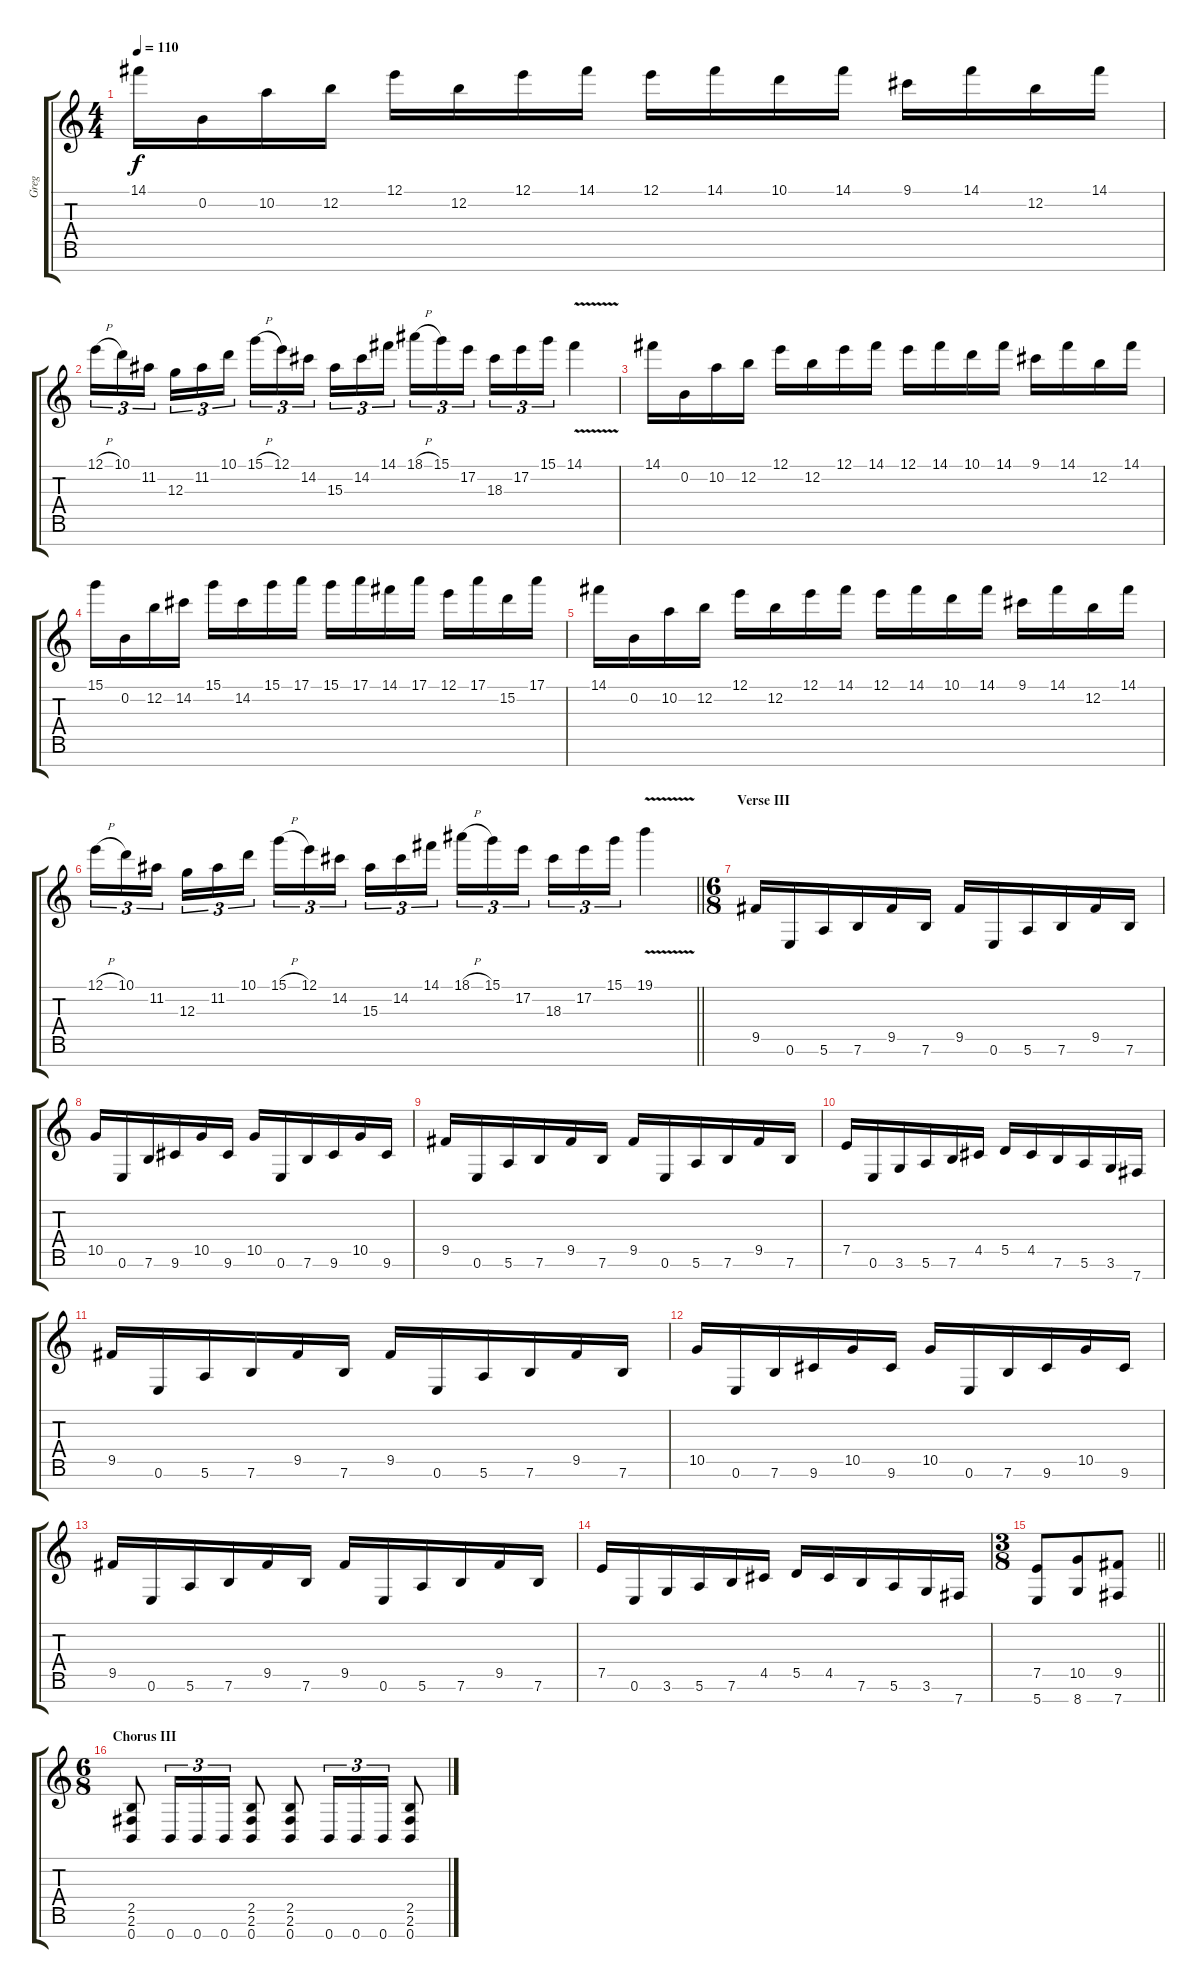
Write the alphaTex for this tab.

\track ("Greg" "Greg") {instrument distortionguitar}
\staff {score tabs}
\tuning (E4 B3 G3 D3 A2 E2 B1) {hide}
\ts (4 4)
\tempo 110
\clef g2
\ks c
14.1.16{dy f} 0.2.16 10.2.16 12.2.16 12.1.16 12.2.16 12.1.16 14.1.16 12.1.16 14.1.16 10.1.16 14.1.16 9.1.16 14.1.16 12.2.16 14.1.16 |
12.1{h}.16{tu (3 2)} 10.1.16{tu (3 2)} 11.2.16{tu (3 2) beam splitsecondary} 12.3.16{tu (3 2)} 11.2.16{tu (3 2)} 10.1.16{tu (3 2)} 15.1{h}.16{tu (3 2)} 12.1.16{tu (3 2)} 14.2.16{tu (3 2) beam splitsecondary} 15.3.16{tu (3 2)} 14.2.16{tu (3 2)} 14.1.16{tu (3 2)} 18.1{h}.16{tu (3 2)} 15.1.16{tu (3 2)} 17.2.16{tu (3 2) beam splitsecondary} 18.3.16{tu (3 2)} 17.2.16{tu (3 2)} 15.1.16{tu (3 2)} 14.1{v}.4 |
14.1.16 0.2.16 10.2.16 12.2.16 12.1.16 12.2.16 12.1.16 14.1.16 12.1.16 14.1.16 10.1.16 14.1.16 9.1.16 14.1.16 12.2.16 14.1.16 |
15.1.16 0.2.16 12.2.16 14.2.16 15.1.16 14.2.16 15.1.16 17.1.16 15.1.16 17.1.16 14.1.16 17.1.16 12.1.16 17.1.16 15.2.16 17.1.16 |
14.1.16 0.2.16 10.2.16 12.2.16 12.1.16 12.2.16 12.1.16 14.1.16 12.1.16 14.1.16 10.1.16 14.1.16 9.1.16 14.1.16 12.2.16 14.1.16 |
\barLineRight lightlight
12.1{h}.16{tu (3 2)} 10.1.16{tu (3 2)} 11.2.16{tu (3 2) beam splitsecondary} 12.3.16{tu (3 2)} 11.2.16{tu (3 2)} 10.1.16{tu (3 2)} 15.1{h}.16{tu (3 2)} 12.1.16{tu (3 2)} 14.2.16{tu (3 2) beam splitsecondary} 15.3.16{tu (3 2)} 14.2.16{tu (3 2)} 14.1.16{tu (3 2)} 18.1{h}.16{tu (3 2)} 15.1.16{tu (3 2)} 17.2.16{tu (3 2) beam splitsecondary} 18.3.16{tu (3 2)} 17.2.16{tu (3 2)} 15.1.16{tu (3 2)} 19.1{v}.4 |
\ts (6 8)
\section ("" "Verse III")
9.5.16 0.6.16 5.6.16 7.6.16 9.5.16 7.6.16 9.5.16 0.6.16 5.6.16 7.6.16 9.5.16 7.6.16 |
10.5.16 0.6.16 7.6.16 9.6.16 10.5.16 9.6.16 10.5.16 0.6.16 7.6.16 9.6.16 10.5.16 9.6.16 |
9.5.16 0.6.16 5.6.16 7.6.16 9.5.16 7.6.16 9.5.16 0.6.16 5.6.16 7.6.16 9.5.16 7.6.16 |
7.5.16 0.6.16 3.6.16 5.6.16 7.6.16 4.5.16 5.5.16 4.5.16 7.6.16 5.6.16 3.6.16 7.7.16 |
9.5.16 0.6.16 5.6.16 7.6.16 9.5.16 7.6.16 9.5.16 0.6.16 5.6.16 7.6.16 9.5.16 7.6.16 |
10.5.16 0.6.16 7.6.16 9.6.16 10.5.16 9.6.16 10.5.16 0.6.16 7.6.16 9.6.16 10.5.16 9.6.16 |
9.5.16 0.6.16 5.6.16 7.6.16 9.5.16 7.6.16 9.5.16 0.6.16 5.6.16 7.6.16 9.5.16 7.6.16 |
7.5.16 0.6.16 3.6.16 5.6.16 7.6.16 4.5.16 5.5.16 4.5.16 7.6.16 5.6.16 3.6.16 7.7.16 |
\ts (3 8)
\barLineRight lightlight
(7.5 5.7).8 (10.5 8.7).8 (9.5 7.7).8 |
\ts (6 8)
\section ("" "Chorus III")
(2.5 2.6 0.7).8 0.7.16{tu (3 2)} 0.7.16{tu (3 2)} 0.7.16{tu (3 2)} (2.5 2.6 0.7).8 (2.5 2.6 0.7).8 0.7.16{tu (3 2)} 0.7.16{tu (3 2)} 0.7.16{tu (3 2)} (2.5 2.6 0.7).8
